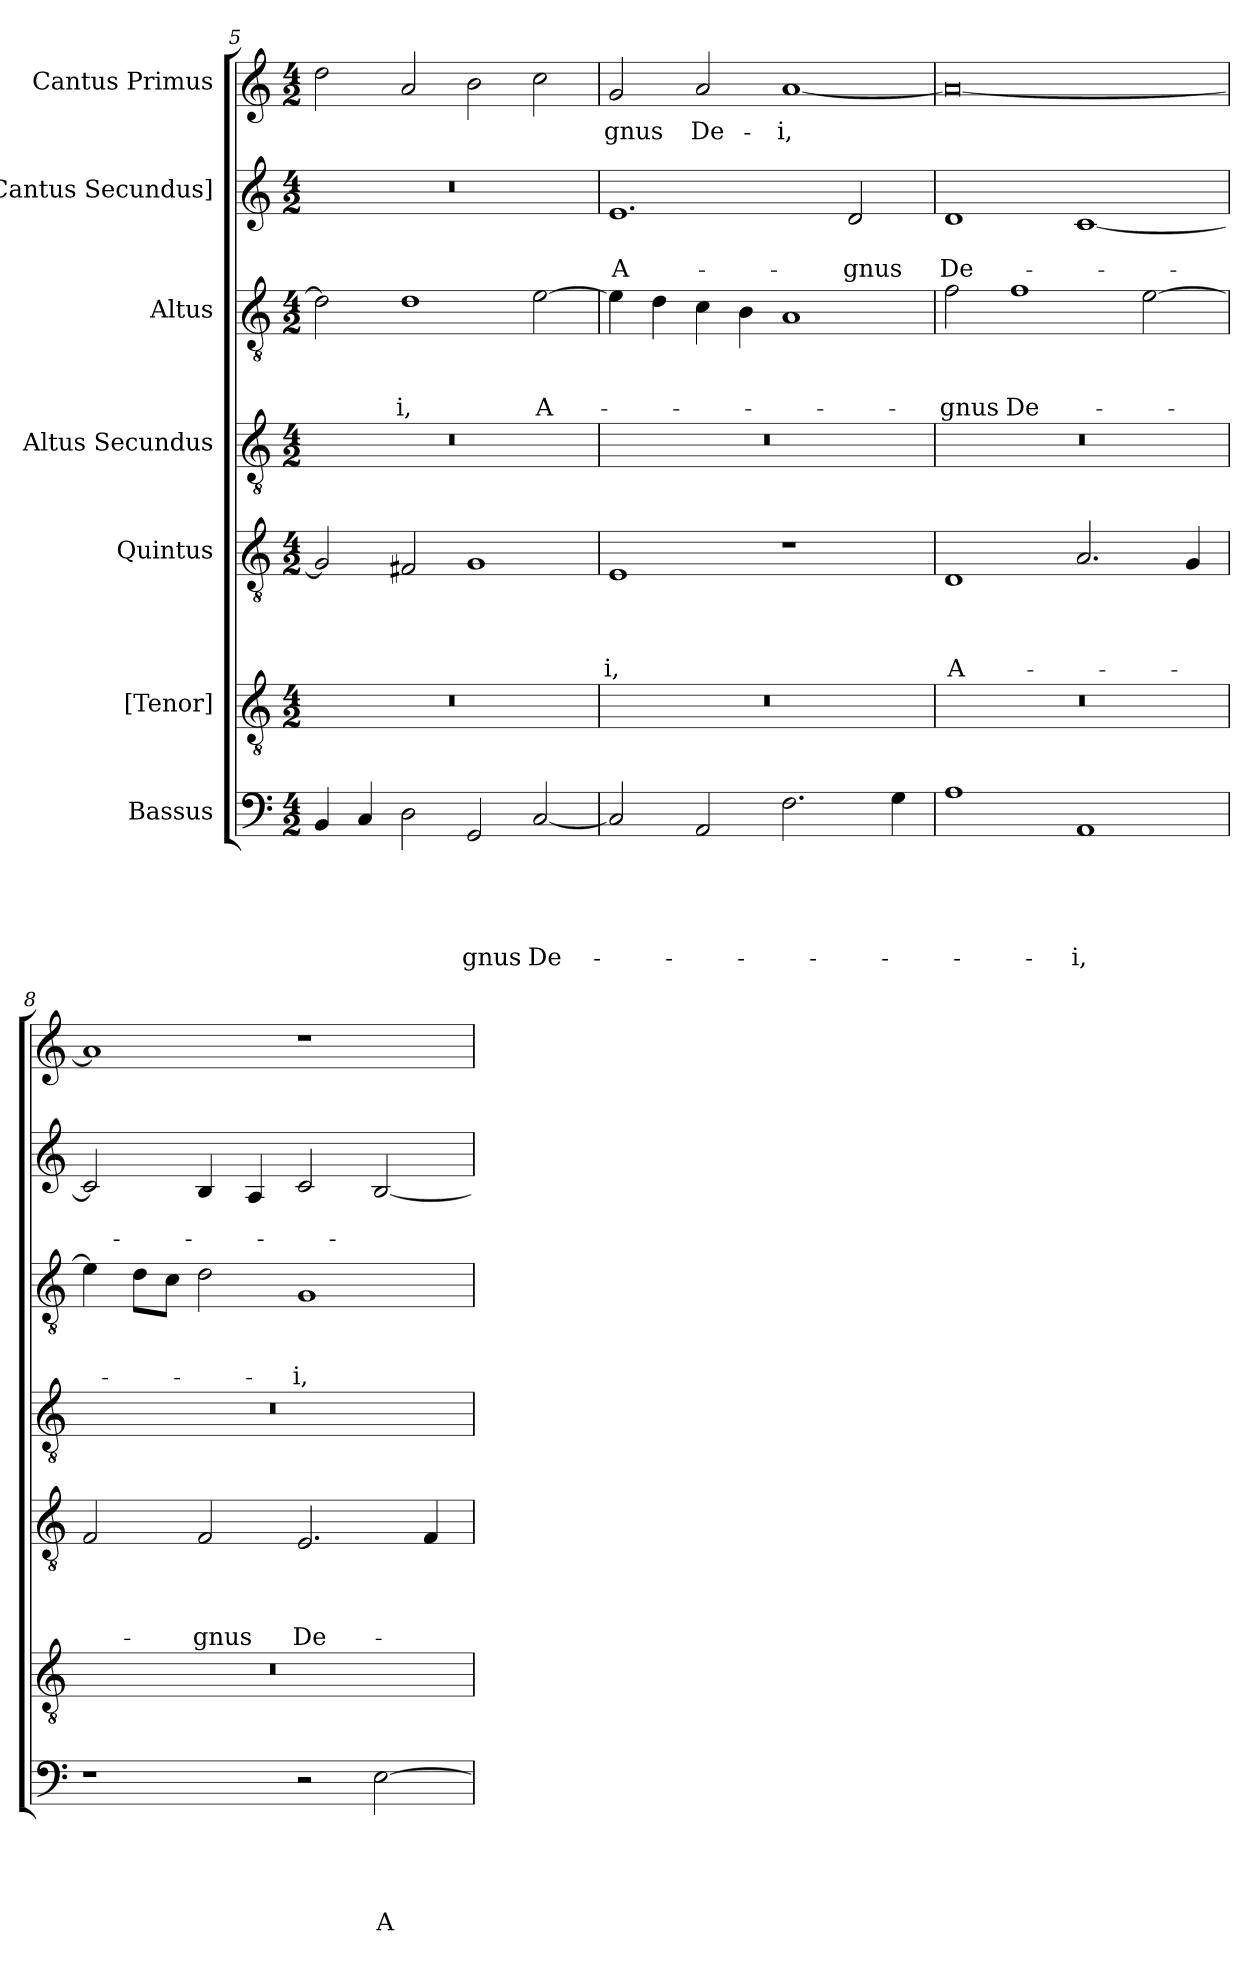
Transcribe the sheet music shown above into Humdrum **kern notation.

**kern	**text	**text	**text	**text	**text	**kern	**kern	**text	**text	**text	**text	**kern	**kern	**text	**text	**text	**kern	**text	**text	**kern	**text
*part7	*part7	*part7	*part7	*part7	*part7	*part6	*part5	*part5	*part5	*part5	*part5	*part4	*part3	*part3	*part3	*part3	*part2	*part2	*part2	*part1	*part1
*staff7	*staff7	*staff7	*staff7	*staff7	*staff7	*staff6	*staff5	*staff5	*staff5	*staff5	*staff5	*staff4	*staff3	*staff3	*staff3	*staff3	*staff2	*staff2	*staff2	*staff1	*staff1
*I"Bassus	*	*	*	*	*	*I"[Tenor]	*I"Quintus	*	*	*	*	*I"Altus Secundus	*I"Altus	*	*	*	*I"[Cantus Secundus]	*	*	*I"Cantus Primus	*
*clefF4	*	*	*	*	*	*clefGv2	*clefGv2	*	*	*	*	*clefGv2	*clefGv2	*	*	*	*clefG2	*	*	*clefG2	*
*k[]	*	*	*	*	*	*k[]	*k[]	*	*	*	*	*k[]	*k[]	*	*	*	*k[]	*	*	*k[]	*
*M4/2	*	*	*	*	*	*M4/2	*M4/2	*	*	*	*	*M4/2	*M4/2	*	*	*	*M4/2	*	*	*M4/2	*
=5	=5	=5	=5	=5	=5	=5	=5	=5	=5	=5	=5	=5	=5	=5	=5	=5	=5	=5	=5	=5	=5
4BB/	.	.	.	.	.	0r	2G/]	.	.	.	.	0r	2d\]	.	.	.	0r	.	.	2dd\	.
4C/	.	.	.	.	.	.	.	.	.	.	.	.	.	.	.	.	.	.	.	.	.
2D\	.	.	.	.	.	.	2F#X/	.	.	.	.	.	1d\	.	.	-i,	.	.	.	2a/	.
2GG/	.	.	.	.	-gnus	.	1G/	.	.	.	.	.	.	.	.	.	.	.	.	2b\	.
[2C/	.	.	.	.	De-	.	.	.	.	.	.	.	[2e\	.	.	A-	.	.	.	2cc\	.
=6	=6	=6	=6	=6	=6	=6	=6	=6	=6	=6	=6	=6	=6	=6	=6	=6	=6	=6	=6	=6	=6
2C/]	.	.	.	.	.	0r	1E/	.	.	.	-i,	0r	4e\]	.	.	.	1.e/	.	A-	2g/	-gnus
.	.	.	.	.	.	.	.	.	.	.	.	.	4d\	.	.	.	.	.	.	.	.
2AA/	.	.	.	.	.	.	.	.	.	.	.	.	4c\	.	.	.	.	.	.	2a/	De-
.	.	.	.	.	.	.	.	.	.	.	.	.	4B\	.	.	.	.	.	.	.	.
2.F\	.	.	.	.	.	.	1r	.	.	.	.	.	1A/	.	.	.	.	.	.	[1a/	-i,
.	.	.	.	.	.	.	.	.	.	.	.	.	.	.	.	.	2d/	.	-gnus	.	.
4G\	.	.	.	.	.	.	.	.	.	.	.	.	.	.	.	.	.	.	.	.	.
=7	=7	=7	=7	=7	=7	=7	=7	=7	=7	=7	=7	=7	=7	=7	=7	=7	=7	=7	=7	=7	=7
1A\	.	.	.	.	.	0r	1D/	.	.	.	A-	0r	2f\	.	.	-gnus	1d/	.	De-	0a/_	.
.	.	.	.	.	.	.	.	.	.	.	.	.	1f\	.	.	De-	.	.	.	.	.
1AA/	.	.	.	.	-i,	.	2.A/	.	.	.	.	.	.	.	.	.	[1c/	.	.	.	.
.	.	.	.	.	.	.	.	.	.	.	.	.	[2e\	.	.	.	.	.	.	.	.
.	.	.	.	.	.	.	4G/	.	.	.	.	.	.	.	.	.	.	.	.	.	.
=8	=8	=8	=8	=8	=8	=8	=8	=8	=8	=8	=8	=8	=8	=8	=8	=8	=8	=8	=8	=8	=8
1r	.	.	.	.	.	0r	2F/	.	.	.	.	0r	4e\]	.	.	.	2c/]	.	.	1a/]	.
.	.	.	.	.	.	.	.	.	.	.	.	.	8d\L	.	.	.	.	.	.	.	.
.	.	.	.	.	.	.	.	.	.	.	.	.	8c\J	.	.	.	.	.	.	.	.
.	.	.	.	.	.	.	2F/	.	.	.	-gnus	.	2d\	.	.	.	4B/	.	.	.	.
.	.	.	.	.	.	.	.	.	.	.	.	.	.	.	.	.	4A/	.	.	.	.
2r	.	.	.	.	.	.	2.E/	.	.	.	De-	.	1G/	.	.	-i,	2c/	.	.	1r	.
[2E\	.	.	.	.	A-	.	.	.	.	.	.	.	.	.	.	.	[2B/	.	.	.	.
.	.	.	.	.	.	.	4F/	.	.	.	.	.	.	.	.	.	.	.	.	.	.
=	=	=	=	=	=	=	=	=	=	=	=	=	=	=	=	=	=	=	=	=	=
*-	*-	*-	*-	*-	*-	*-	*-	*-	*-	*-	*-	*-	*-	*-	*-	*-	*-	*-	*-	*-	*-
